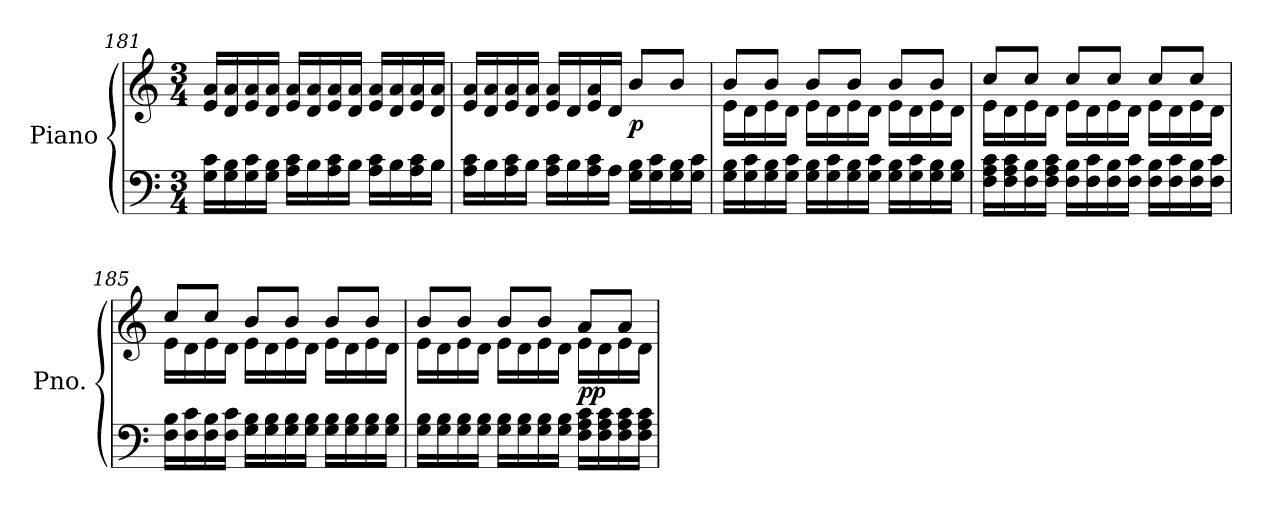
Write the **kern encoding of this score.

**kern	**kern	**dynam
*part1	*part1	*part1
*staff2	*staff1	*staff1/2
*I"Piano	*	*
*I'Pno.	*	*
!!LO:LB:g=z
*clefF4	*clefG2	*
*k[]	*k[]	*
*M3/4	*M3/4	*
=181	=181	=181
16G\ 16c\LL	16e/ 16a/LL	.
16G\ 16B\	16d/ 16a/	.
16G\ 16c\	16e/ 16a/	.
16G\ 16B\JJ	16d/ 16a/JJ	.
16A\ 16c\LL	16e/ 16a/LL	.
16B\	16d/ 16a/	.
16A\ 16c\	16e/ 16a/	.
16B\JJ	16d/ 16a/JJ	.
16A\ 16c\LL	16e/ 16a/LL	.
16B\	16d/ 16a/	.
16A\ 16c\	16e/ 16a/	.
16B\JJ	16d/ 16a/JJ	.
=182	=182	=182
16A\ 16c\LL	16e/ 16a/LL	.
16B\	16d/ 16a/	.
16A\ 16c\	16e/ 16a/	.
16B\JJ	16d/ 16a/JJ	.
16A\ 16c\LL	16e/ 16a/LL	.
16B\	16d/	.
16A\ 16c\	16e/ 16a/	.
16A\JJ	16d/JJ	.
!	!	!LO:DY:b
16G\ 16B\LL	8b/L	p
16G\ 16c\	.	.
16G\ 16B\	8b/J	.
16G\ 16c\JJ	.	.
=183	=183	=183
*	*^	*
16G\ 16B\LL	8b/L	16e\LL	.
16G\ 16c\	.	16d\	.
16G\ 16B\	8b/J	16e\	.
16G\ 16c\JJ	.	16d\JJ	.
16G\ 16B\LL	8b/L	16e\LL	.
16G\ 16c\	.	16d\	.
16G\ 16B\	8b/J	16e\	.
16G\ 16c\JJ	.	16d\JJ	.
16G\ 16B\LL	8b/L	16e\LL	.
16G\ 16c\	.	16d\	.
16G\ 16B\	8b/J	16e\	.
16G\ 16B\JJ	.	16d\JJ	.
!!LO:PB:g=z	!!
=184	=184	=184	=184
16F\ 16A\ 16c\LL	8cc/L	16e\LL	.
16F\ 16A\ 16c\	.	16d\	.
16F\ 16B\	8cc/J	16e\	.
16F\ 16A\ 16c\JJ	.	16d\JJ	.
16F\ 16B\LL	8cc/L	16e\LL	.
16F\ 16c\	.	16d\	.
16F\ 16B\	8cc/J	16e\	.
16F\ 16c\JJ	.	16d\JJ	.
16F\ 16B\LL	8cc/L	16e\LL	.
16F\ 16c\	.	16d\	.
16F\ 16B\	8cc/J	16e\	.
16F\ 16c\JJ	.	16d\JJ	.
=185	=185	=185	=185
16F\ 16B\LL	8cc/L	16e\LL	.
16F\ 16c\	.	16d\	.
16F\ 16B\	8cc/J	16e\	.
16F\ 16c\JJ	.	16d\JJ	.
16G\ 16B\LL	8b/L	16e\LL	.
16G\ 16B\	.	16d\	.
16G\ 16B\	8b/J	16e\	.
16G\ 16B\JJ	.	16d\JJ	.
16G\ 16B\LL	8b/L	16e\LL	.
16G\ 16B\	.	16d\	.
16G\ 16B\	8b/J	16e\	.
16G\ 16B\JJ	.	16d\JJ	.
=186	=186	=186	=186
16G\ 16B\LL	8b/L	16e\LL	.
16G\ 16B\	.	16d\	.
16G\ 16B\	8b/J	16e\	.
16G\ 16B\JJ	.	16d\JJ	.
16G\ 16B\LL	8b/L	16e\LL	.
16G\ 16B\	.	16d\	.
16G\ 16B\	8b/J	16e\	.
16G\ 16B\JJ	.	16d\JJ	.
!	!	!	!LO:DY:b
16F\ 16A\ 16c\LL	8a/L	16e\LL	pp
16F\ 16A\ 16c\	.	16d\	.
16F\ 16A\ 16c\	8a/J	16e\	.
16F\ 16A\ 16c\JJ	.	16d\JJ	.
*	*v	*v	*
=	=	=
*-	*-	*-
